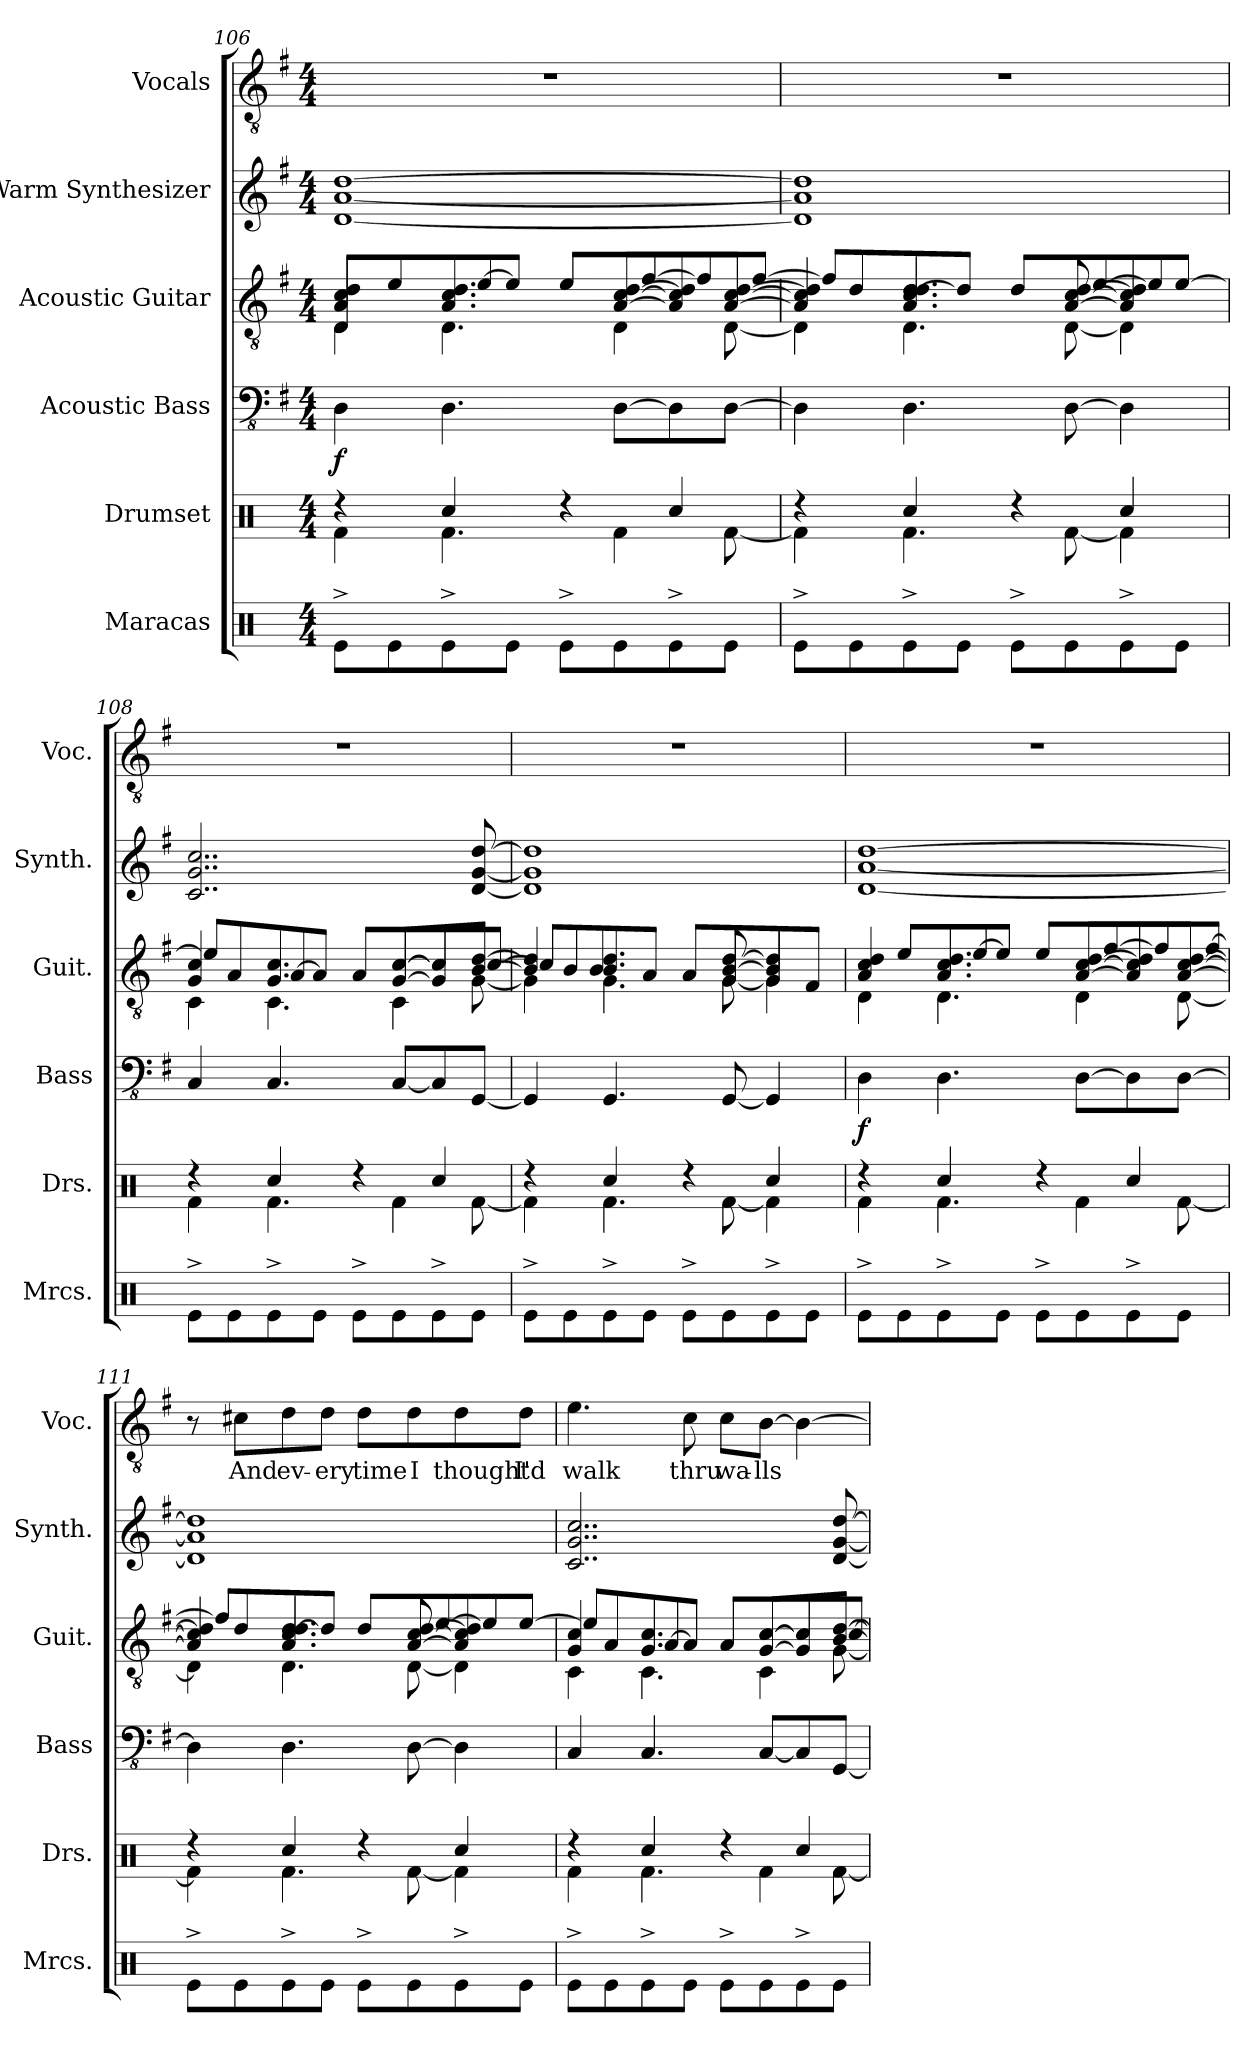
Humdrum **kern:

**kern	**kern	**kern	**dynam	**kern	**kern	**kern	**text
*part6	*part5	*part4	*part4	*part3	*part2	*part1	*part1
*staff6	*staff5	*staff4	*staff4	*staff3	*staff2	*staff1	*staff1
*I"Maracas	*I"Drumset	*I"Acoustic Bass	*	*I"Acoustic Guitar	*I"Warm Synthesizer	*I"Vocals	*
*I'Mrcs.	*I'Drs.	*I'Bass	*	*I'Guit.	*I'Synth.	*I'Voc.	*
*clefX	*clefX	*clefFv4	*	*clefGv2	*clefG2	*clefGv2	*
*k[]	*k[]	*k[f#]	*	*k[f#]	*k[f#]	*k[f#]	*
*M4/4	*M4/4	*M4/4	*	*M4/4	*M4/4	*M4/4	*
=106	=106	=106	=106	=106	=106	=106	=106
*	*^	*	*	*^	*	*	*
*	*	*	*	*	*	*^	*	*	*
!	!	!	!	!LO:DY:b	!	!	!	!	!	!
8Re^\L	4r	4Rf\	4DD\	f	4A/ 4c/ 4d/	4D\	8D/L	[1d [1a [1dd	1r	.
8Re\	.	.	.	.	.	.	8e/	.	.	.
8Re^\	4Rcc/	4.Rf\	4.DD\	.	4.A/ 4.c/ 4.d/	4.D\	[8e/	.	.	.
8Re\J	.	.	.	.	.	.	8e/J]	.	.	.
8Re^\L	4r	.	.	.	.	.	8e/L	.	.	.
8Re\	.	4Rf\	[8DD\L	.	[8A/ [8c/ [8d/L	4D\	[8f#/	.	.	.
8Re^\	4Rcc/	.	8DD\]	.	8A/] 8c/] 8d/]	.	8f#/]	.	.	.
8Re\J	.	[8Rf\	[8DD\J	.	[8A/ [8c/ [8d/J	[8D\	[8f#/J	.	.	.
!!LO:PB:g=z
=107	=107	=107	=107	=107	=107	=107	=107	=107	=107	=107
8Re^\L	4r	4Rf\]	4DD\]	.	4A/] 4c/] 4d/]	4D\]	8f#/L]	1d] 1a] 1dd]	1r	.
8Re\	.	.	.	.	.	.	8d/	.	.	.
8Re^\	4Rcc/	4.Rf\	4.DD\	.	4.A/ 4.c/ 4.d/	4.D\	[8d/	.	.	.
8Re\J	.	.	.	.	.	.	8d/J]	.	.	.
8Re^\L	4r	.	.	.	.	.	8d/L	.	.	.
8Re\	.	[8Rf\	[8DD\	.	[8A/ [8c/ [8d/	[8D\	[8e/	.	.	.
8Re^\	4Rcc/	4Rf\]	4DD\]	.	4A/] 4c/] 4d/]	4D\]	8e/]	.	.	.
8Re\J	.	.	.	.	.	.	[8e/J	.	.	.
=108	=108	=108	=108	=108	=108	=108	=108	=108	=108	=108
8Re^\L	4r	4Rf\	4CC/	.	4G/ 4c/	4C\	8e/L]	2..c/ 2..g/ 2..cc/	1r	.
8Re\	.	.	.	.	.	.	8A/	.	.	.
8Re^\	4Rcc/	4.Rf\	4.CC/	.	4.G/ 4.c/	4.C\	[8A/	.	.	.
8Re\J	.	.	.	.	.	.	8A/J]	.	.	.
8Re^\L	4r	.	.	.	.	.	8A/L	.	.	.
8Re\	.	4Rf\	[8CC/L	.	[8G/ [8c/L	4C\	[8c/	.	.	.
8Re^\	4Rcc/	.	8CC/]	.	8G/] 8c/]	.	8c/]	.	.	.
8Re\J	.	[8Rf\	[8GGG/J	.	[8B/ [8d/J	[8G\	[8c/J	[8d/ [8g/ [8dd/	.	.
=109	=109	=109	=109	=109	=109	=109	=109	=109	=109	=109
8Re^\L	4r	4Rf\]	4GGG/]	.	4B/] 4d/]	4G\]	8c/L]	1d] 1g] 1dd]	1r	.
8Re\	.	.	.	.	.	.	8B/	.	.	.
8Re^\	4Rcc/	4.Rf\	4.GGG/	.	4.B/ 4.d/	4.G\	8B/	.	.	.
8Re\J	.	.	.	.	.	.	8A/J	.	.	.
8Re^\L	4r	.	.	.	.	.	8A/L	.	.	.
8Re\	.	[8Rf\	[8GGG/	.	[8B/ [8d/	[8G\	8G/	.	.	.
8Re^\	4Rcc/	4Rf\]	4GGG/]	.	4B/] 4d/]	4G\]	8G/	.	.	.
8Re\J	.	.	.	.	.	.	8F#/J	.	.	.
!!LO:LB:g=z
=110	=110	=110	=110	=110	=110	=110	=110	=110	=110	=110
!	!	!	!	!LO:DY:b	!	!	!	!	!	!
8Re^\L	4r	4Rf\	4DD\	f	4A/ 4c/ 4d/	4D\	8r	[1d [1a [1dd	1r	.
8Re\	.	.	.	.	.	.	8e/L	.	.	.
8Re^\	4Rcc/	4.Rf\	4.DD\	.	4.A/ 4.c/ 4.d/	4.D\	[8e/	.	.	.
8Re\J	.	.	.	.	.	.	8e/J]	.	.	.
8Re^\L	4r	.	.	.	.	.	8e/L	.	.	.
8Re\	.	4Rf\	[8DD\L	.	[8A/ [8c/ [8d/L	4D\	[8f#/	.	.	.
8Re^\	4Rcc/	.	8DD\]	.	8A/] 8c/] 8d/]	.	8f#/]	.	.	.
8Re\J	.	[8Rf\	[8DD\J	.	[8A/ [8c/ [8d/J	[8D\	[8f#/J	.	.	.
=111	=111	=111	=111	=111	=111	=111	=111	=111	=111	=111
8Re^\L	4r	4Rf\]	4DD\]	.	4A/] 4c/] 4d/]	4D\]	8f#/L]	1d] 1a] 1dd]	8r	.
!	!	!	!	!	!	!	!	!	!	!LO:LY:b
8Re\	.	.	.	.	.	.	8d/	.	8c#X\L	And
!	!	!	!	!	!	!	!	!	!	!LO:LY:b
8Re^\	4Rcc/	4.Rf\	4.DD\	.	4.A/ 4.c/ 4.d/	4.D\	[8d/	.	8d\	ev-
!	!	!	!	!	!	!	!	!	!	!LO:LY:b
8Re\J	.	.	.	.	.	.	8d/J]	.	8d\J	-ery
!	!	!	!	!	!	!	!	!	!	!LO:LY:b
8Re^\L	4r	.	.	.	.	.	8d/L	.	8d\L	time
!	!	!	!	!	!	!	!	!	!	!LO:LY:b
8Re\	.	[8Rf\	[8DD\	.	[8A/ [8c/ [8d/	[8D\	[8e/	.	8d\	I
!	!	!	!	!	!	!	!	!	!	!LO:LY:b
8Re^\	4Rcc/	4Rf\]	4DD\]	.	4A/] 4c/] 4d/]	4D\]	8e/]	.	8d\	thought
!	!	!	!	!	!	!	!	!	!	!LO:LY:b
8Re\J	.	.	.	.	.	.	[8e/J	.	8d\J	I'd
=112	=112	=112	=112	=112	=112	=112	=112	=112	=112	=112
!	!	!	!	!	!	!	!	!	!	!LO:LY:b
8Re^\L	4r	4Rf\	4CC/	.	4G/ 4c/	4C\	8e/L]	2..c/ 2..g/ 2..cc/	4.e\	walk
8Re\	.	.	.	.	.	.	8A/	.	.	.
8Re^\	4Rcc/	4.Rf\	4.CC/	.	4.G/ 4.c/	4.C\	[8A/	.	.	.
!	!	!	!	!	!	!	!	!	!	!LO:LY:b
8Re\J	.	.	.	.	.	.	8A/J]	.	8c\	thru
!	!	!	!	!	!	!	!	!	!	!LO:LY:b
8Re^\L	4r	.	.	.	.	.	8A/L	.	8c\L	wa-
!	!	!	!	!	!	!	!	!	!	!LO:LY:b
8Re\	.	4Rf\	[8CC/L	.	[8G/ [8c/L	4C\	[8c/	.	[8B\J	-lls
8Re^\	4Rcc/	.	8CC/]	.	8G/] 8c/]	.	8c/]	.	4B\_	.
8Re\J	.	[8Rf\	[8GGG/J	.	[8B/ [8d/J	[8G\	[8c/J	[8d/ [8g/ [8dd/	.	.
*	*v	*v	*	*	*v	*v	*v	*	*	*
=	=	=	=	=	=	=	=
*-	*-	*-	*-	*-	*-	*-	*-
